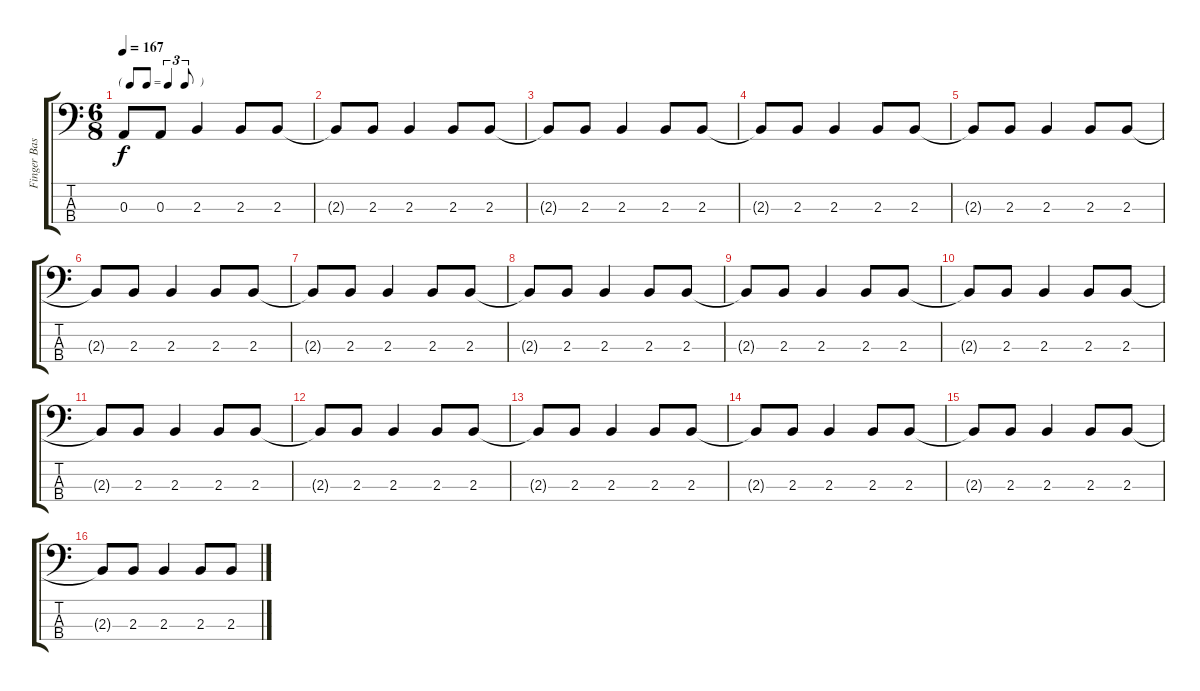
\track ("Finger Bass" "Finger Bas") {instrument electricbassfinger}
\staff {score tabs}
\tuning (G2 D2 A1 E1) {hide}
\ts (6 8)
\tf triplet8th
\tempo 167
\clef f4
\ks c
0.3{t}.8{dy f} 0.3.8 2.3.4 2.3.8 2.3.8 |
2.3{t}.8 2.3.8 2.3.4 2.3.8 2.3.8 |
2.3{t}.8 2.3.8 2.3.4 2.3.8 2.3.8 |
2.3{t}.8 2.3.8 2.3.4 2.3.8 2.3.8 |
2.3{t}.8 2.3.8 2.3.4 2.3.8 2.3.8 |
2.3{t}.8 2.3.8 2.3.4 2.3.8 2.3.8 |
2.3{t}.8 2.3.8 2.3.4 2.3.8 2.3.8 |
2.3{t}.8 2.3.8 2.3.4 2.3.8 2.3.8 |
2.3{t}.8 2.3.8 2.3.4 2.3.8 2.3.8 |
2.3{t}.8 2.3.8 2.3.4 2.3.8 2.3.8 |
2.3{t}.8 2.3.8 2.3.4 2.3.8 2.3.8 |
2.3{t}.8 2.3.8 2.3.4 2.3.8 2.3.8 |
2.3{t}.8 2.3.8 2.3.4 2.3.8 2.3.8 |
2.3{t}.8 2.3.8 2.3.4 2.3.8 2.3.8 |
2.3{t}.8 2.3.8 2.3.4 2.3.8 2.3.8 |
2.3{t}.8 2.3.8 2.3.4 2.3.8 2.3.8
